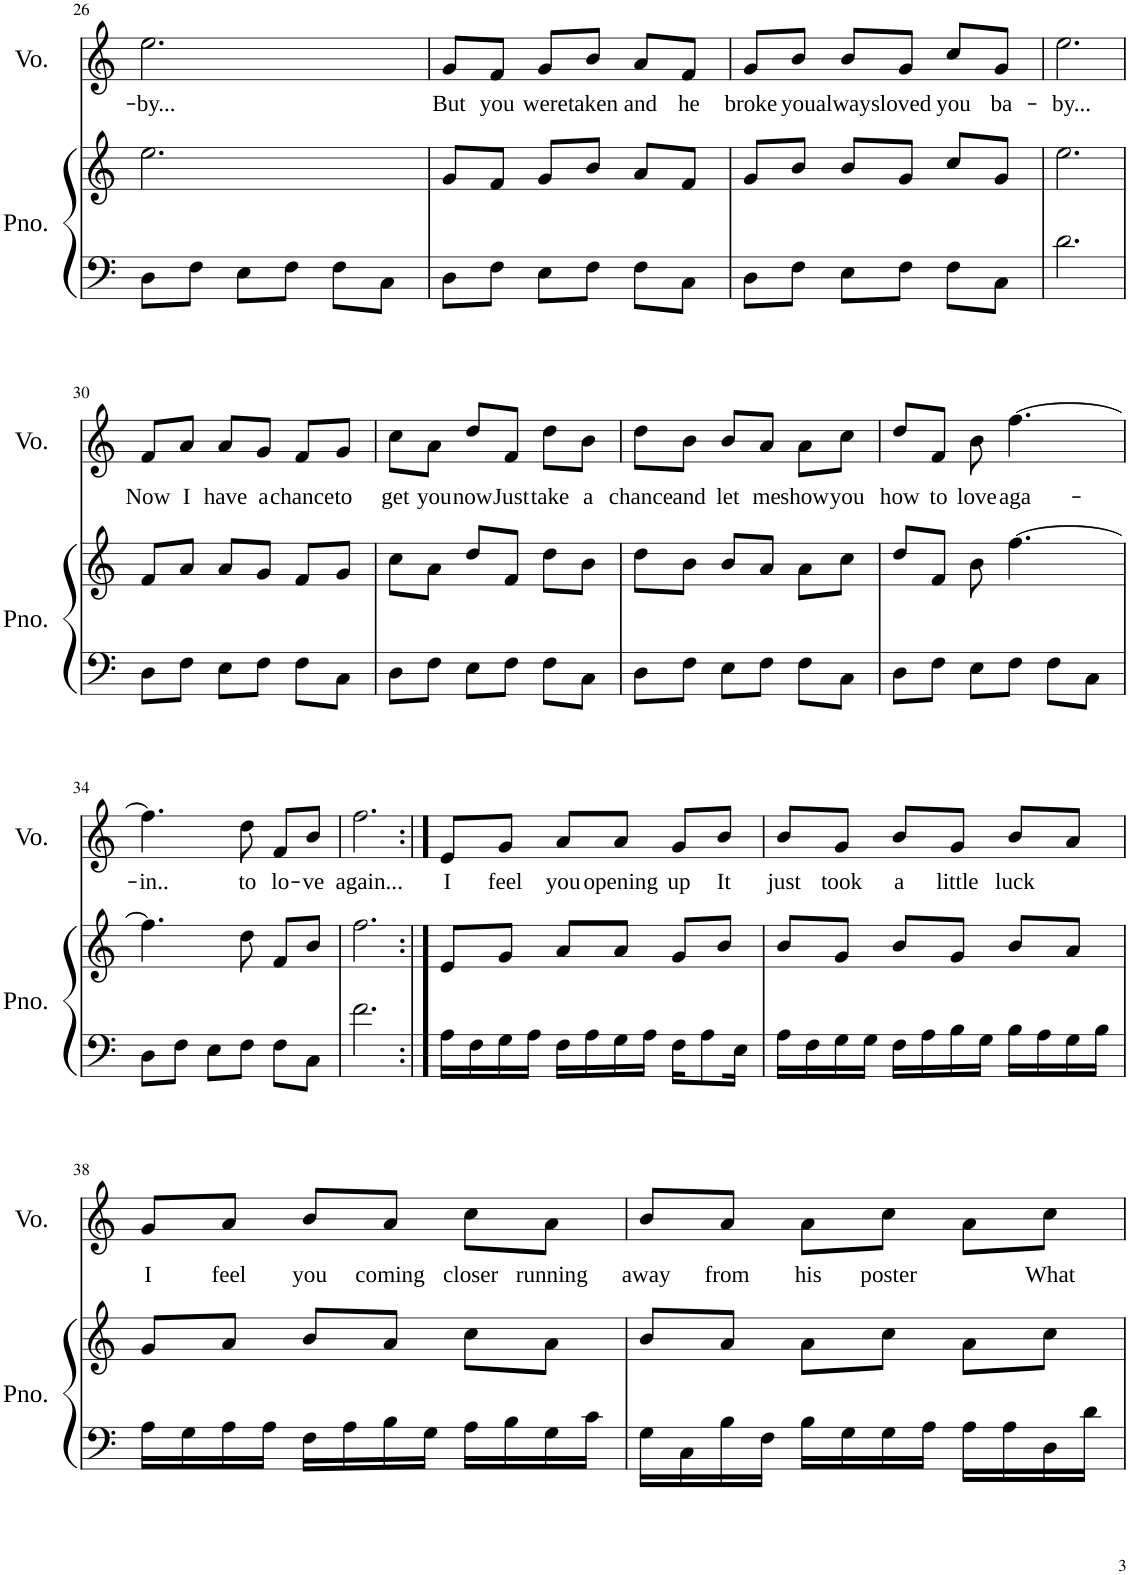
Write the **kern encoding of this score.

**kern	**kern	**kern	**text
*part2	*part2	*part1	*part1
*staff3	*staff2	*staff1	*staff1
*I"Piano	*	*I"Voice	*
*I'Pno.	*	*I'Vo.	*
!!LO:PB:g=z
*clefF4	*clefG2	*clefG2	*
*k[]	*k[]	*k[]	*
*M3/4	*M3/4	*M3/4	*
=26	=26	=26	=26
!	!	!	!LO:LY:b
8D\L	2.ee\	2.ee\	-by...
8F\J	.	.	.
8E\L	.	.	.
8F\J	.	.	.
8F\L	.	.	.
8C\J	.	.	.
=27	=27	=27	=27
!	!	!	!LO:LY:b
8D\L	8g/L	8g/L	But
!	!	!	!LO:LY:b
8F\J	8f/J	8f/J	you
!	!	!	!LO:LY:b
8E\L	8g/L	8g/L	were
!	!	!	!LO:LY:b
8F\J	8b/J	8b/J	taken
!	!	!	!LO:LY:b
8F\L	8a/L	8a/L	and
!	!	!	!LO:LY:b
8C\J	8f/J	8f/J	he
=28	=28	=28	=28
!	!	!	!LO:LY:b
8D\L	8g/L	8g/L	broke
!	!	!	!LO:LY:b
8F\J	8b/J	8b/J	you
!	!	!	!LO:LY:b
8E\L	8b/L	8b/L	always
!	!	!	!LO:LY:b
8F\J	8g/J	8g/J	loved
!	!	!	!LO:LY:b
8F\L	8cc/L	8cc/L	you
!	!	!	!LO:LY:b
8C\J	8g/J	8g/J	ba-
=29	=29	=29	=29
!	!	!	!LO:LY:b
2.d\	2.ee\	2.ee\	-by...
!!LO:LB:g=z
=30	=30	=30	=30
!	!	!	!LO:LY:b
8D\L	8f/L	8f/L	Now
!	!	!	!LO:LY:b
8F\J	8a/J	8a/J	I
!	!	!	!LO:LY:b
8E\L	8a/L	8a/L	have
!	!	!	!LO:LY:b
8F\J	8g/J	8g/J	a
!	!	!	!LO:LY:b
8F\L	8f/L	8f/L	chance
!	!	!	!LO:LY:b
8C\J	8g/J	8g/J	to
=31	=31	=31	=31
!	!	!	!LO:LY:b
8D\L	8cc\L	8cc\L	get
!	!	!	!LO:LY:b
8F\J	8a\J	8a\J	you
!	!	!	!LO:LY:b
8E\L	8dd/L	8dd/L	now
!	!	!	!LO:LY:b
8F\J	8f/J	8f/J	Just
!	!	!	!LO:LY:b
8F\L	8dd\L	8dd\L	take
!	!	!	!LO:LY:b
8C\J	8b\J	8b\J	a
=32	=32	=32	=32
!	!	!	!LO:LY:b
8D\L	8dd\L	8dd\L	chance
!	!	!	!LO:LY:b
8F\J	8b\J	8b\J	and
!	!	!	!LO:LY:b
8E\L	8b/L	8b/L	let
!	!	!	!LO:LY:b
8F\J	8a/J	8a/J	me
!	!	!	!LO:LY:b
8F\L	8a\L	8a\L	show
!	!	!	!LO:LY:b
8C\J	8cc\J	8cc\J	you
=33	=33	=33	=33
!	!	!	!LO:LY:b
8D\L	8dd/L	8dd/L	how
!	!	!	!LO:LY:b
8F\J	8f/J	8f/J	to
!	!	!	!LO:LY:b
8E\L	8b\	8b\	love
!	!	!	!LO:LY:b
8F\J	[4.ff\	[4.ff\	aga-
8F\L	.	.	.
8C\J	.	.	.
!!LO:LB:g=z
=34	=34	=34	=34
!	!	!	!LO:LY:b
8D\L	4.ff\]	4.ff\]	-in..
8F\J	.	.	.
8E\L	.	.	.
!	!	!	!LO:LY:b
8F\J	8dd\	8dd\	to
!	!	!	!LO:LY:b
8F\L	8f/L	8f/L	lo-
!	!	!	!LO:LY:b
8C\J	8b/J	8b/J	-ve
=35	=35	=35	=35
!	!	!	!LO:LY:b
2.f\	2.ff\	2.ff\	again...
=36:|!	=36:|!	=36:|!	=36:|!
!	!	!	!LO:LY:b
16A\LL	8e/L	8e/L	I
16F\	.	.	.
!	!	!	!LO:LY:b
16G\	8g/J	8g/J	feel
16A\JJ	.	.	.
!	!	!	!LO:LY:b
16F\LL	8a/L	8a/L	you
16A\	.	.	.
!	!	!	!LO:LY:b
16G\	8a/J	8a/J	opening
16A\JJ	.	.	.
!	!	!	!LO:LY:b
16F\KL	8g/L	8g/L	up
8A\	.	.	.
!	!	!	!LO:LY:b
.	8b/J	8b/J	It
16E\Jk	.	.	.
=37	=37	=37	=37
!	!	!	!LO:LY:b
16A\LL	8b/L	8b/L	just
16F\	.	.	.
!	!	!	!LO:LY:b
16G\	8g/J	8g/J	took
16G\JJ	.	.	.
!	!	!	!LO:LY:b
16F\LL	8b/L	8b/L	a
16A\	.	.	.
!	!	!	!LO:LY:b
16B\	8g/J	8g/J	little
16G\JJ	.	.	.
!	!	!	!LO:LY:b
16B\LL	8b/L	8b/L	luck
16A\	.	.	.
16G\	8a/J	8a/J	.
16B\JJ	.	.	.
!!LO:LB:g=z
=38	=38	=38	=38
!	!	!	!LO:LY:b
16A\LL	8g/L	8g/L	I
16G\	.	.	.
!	!	!	!LO:LY:b
16A\	8a/J	8a/J	feel
16A\JJ	.	.	.
!	!	!	!LO:LY:b
16F\LL	8b/L	8b/L	you
16A\	.	.	.
!	!	!	!LO:LY:b
16B\	8a/J	8a/J	coming
16G\JJ	.	.	.
!	!	!	!LO:LY:b
16A\LL	8cc\L	8cc\L	closer
16B\	.	.	.
!	!	!	!LO:LY:b
16G\	8a\J	8a\J	running
16c\JJ	.	.	.
=39	=39	=39	=39
!	!	!	!LO:LY:b
16G\LL	8b/L	8b/L	away
16C\	.	.	.
!	!	!	!LO:LY:b
16B\	8a/J	8a/J	from
16F\JJ	.	.	.
!	!	!	!LO:LY:b
16B\LL	8a\L	8a\L	his
16G\	.	.	.
!	!	!	!LO:LY:b
16G\	8cc\J	8cc\J	poster
16A\JJ	.	.	.
16A\LL	8a\L	8a\L	.
16A\	.	.	.
!	!	!	!LO:LY:b
16D\	8cc\J	8cc\J	What
16d\JJ	.	.	.
=	=	=	=
*-	*-	*-	*-
